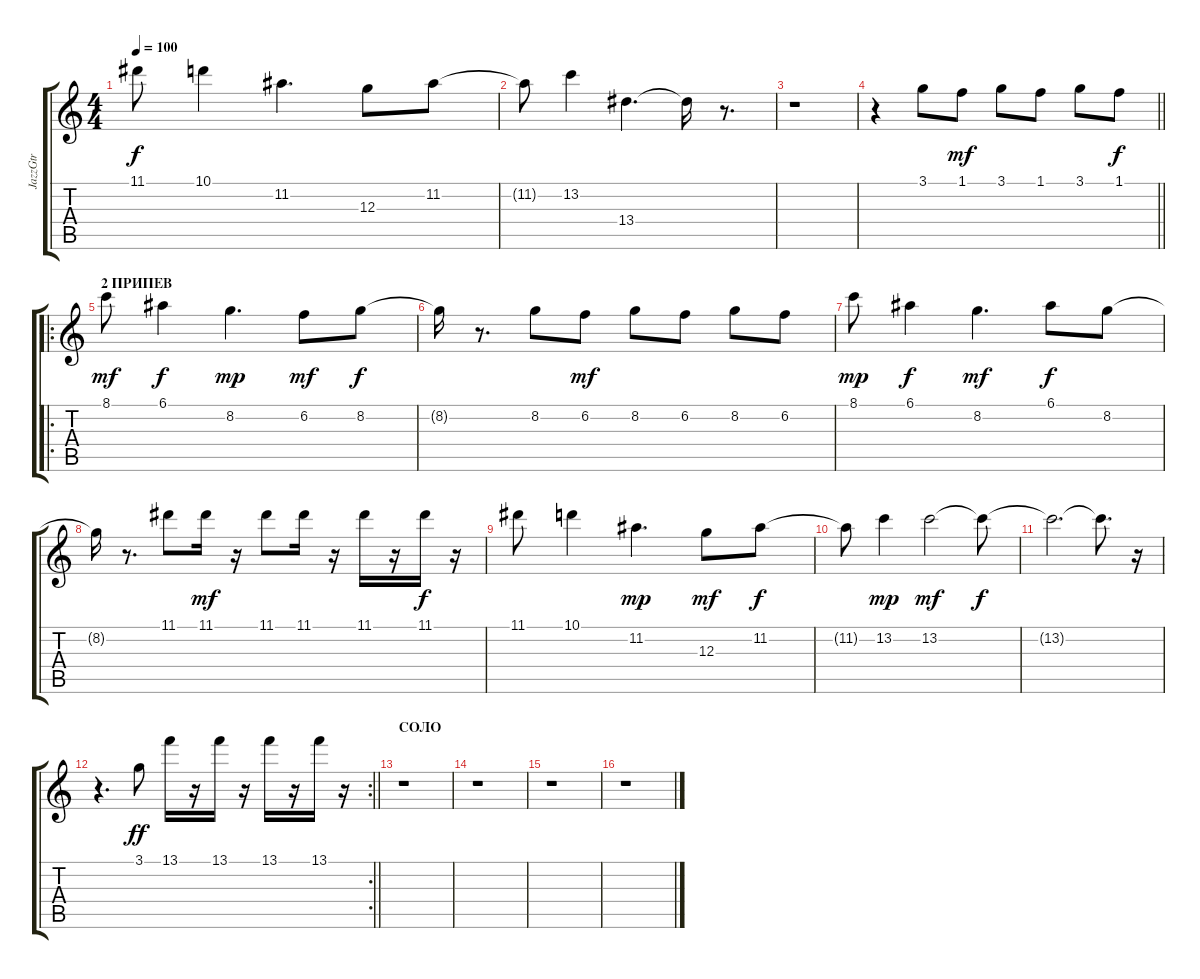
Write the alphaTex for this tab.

\track ("JazzGtr" "JazzGtr") {instrument electricguitarjazz}
\staff {score tabs}
\tuning (E4 B3 G3 D3 A2 E2) {hide}
\ts (4 4)
\tempo 100
\clef g2
\ks c
11.1.8{dy f} 10.1.4 11.2.4{d} 12.3.8 11.2.8 |
11.2{t}.8 13.2.4 13.4.4{d} 13.4{t}.16 r.8{d} |
r.1 |
\barLineRight lightlight
r.4 3.1.8 1.1.8{dy mf} 3.1.8 1.1.8 3.1.8 1.1.8{dy f} |
\ro
\section ("" "2 ПРИПЕВ")
8.1.8{dy mf} 6.1.4{dy f} 8.2.4{d dy mp} 6.2.8{dy mf} 8.2.8{dy f} |
8.2{t}.16 r.8{d} 8.2.8 6.2.8{dy mf} 8.2.8 6.2.8 8.2.8 6.2.8 |
8.1.8{dy mp} 6.1.4{dy f} 8.2.4{d dy mf} 6.1.8{dy f} 8.2.8 |
8.2{t}.16 r.8{d} 11.1.8 11.1.16{dy mf} r.16 11.1.8 11.1.16 r.16 11.1.16 r.16 11.1.16{dy f} r.16 |
11.1.8 10.1.4 11.2.4{d dy mp} 12.3.8{dy mf} 11.2.8{dy f} |
11.2{t}.8 13.2.4{dy mp} 13.2.2{dy mf} 13.2{t}.8{dy f} |
13.2{t}.2{d} 13.2{t}.8{d} r.16 |
\rc 2
\barLineRight lightlight
r.4{d} 3.1.8{dy ff} 13.1.16 r.16 13.1.16 r.16 13.1.16 r.16 13.1.16 r.16 |
\section ("" "СОЛО")
r.1 |
r.1 |
r.1 |
r.1
